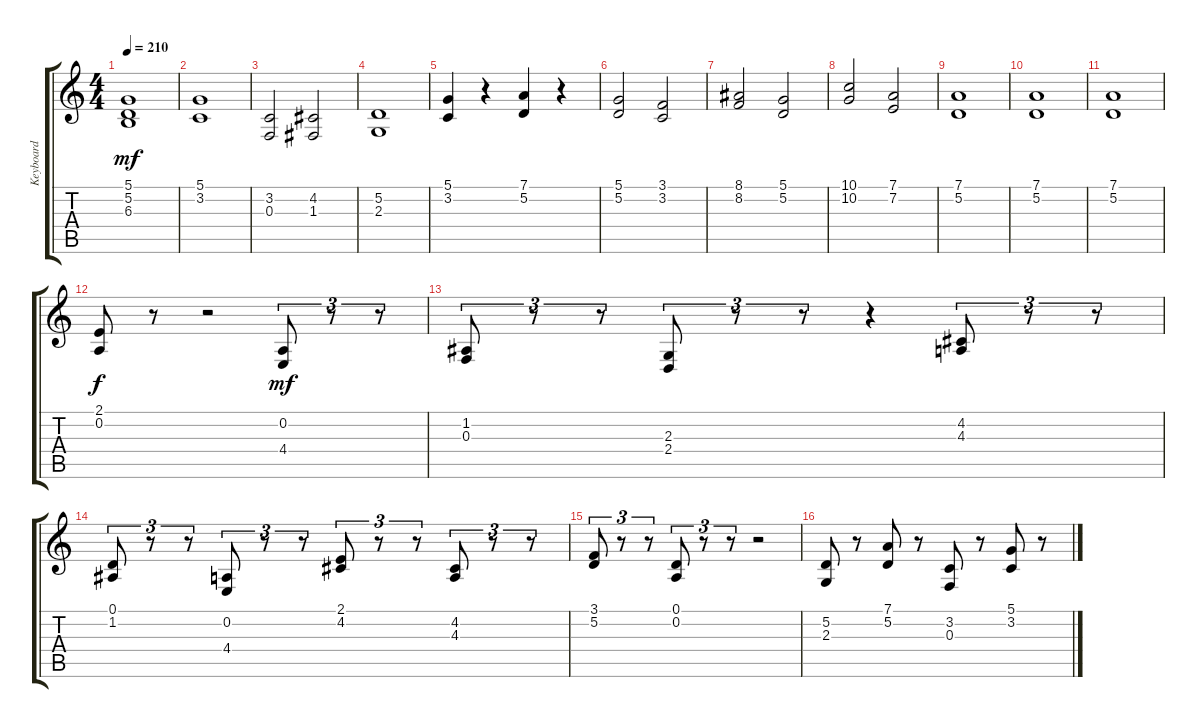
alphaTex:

\track ("Keyboard" "Keyboard") {instrument stringensemble1}
\staff {score tabs}
\tuning (D4 A3 F3 C3 G2 D2) {hide}
\ts (4 4)
\tempo 210
\clef g2
\ks c
(5.1 5.2 6.3).1{dy mf} |
(5.1 3.2).1 |
(3.2 0.3).2 (4.2 1.3).2 |
(5.2 2.3).1 |
(5.1 3.2).4 r.4 (7.1 5.2).4 r.4 |
(5.1 5.2).2 (3.1 3.2).2 |
(8.1 8.2).2 (5.1 5.2).2 |
(10.1 10.2).2 (7.1 7.2).2 |
(7.1 5.2).1 |
(7.1 5.2).1 |
(7.1 5.2).1 |
(2.1 0.2).8{dy f} r.8 r.2 (0.2 4.4).8{tu (3 2) dy mf instrument harpsichord} r.8{tu (3 2)} r.8{tu (3 2)} |
(1.2 0.3).8{tu (3 2)} r.8{tu (3 2)} r.8{tu (3 2)} (2.3 2.4).8{tu (3 2)} r.8{tu (3 2)} r.8{tu (3 2)} r.4 (4.2 4.3).8{tu (3 2)} r.8{tu (3 2)} r.8{tu (3 2)} |
(0.1 1.2).8{tu (3 2)} r.8{tu (3 2)} r.8{tu (3 2)} (0.2 4.4).8{tu (3 2)} r.8{tu (3 2)} r.8{tu (3 2)} (2.1 4.2).8{tu (3 2)} r.8{tu (3 2)} r.8{tu (3 2)} (4.2 4.3).8{tu (3 2)} r.8{tu (3 2)} r.8{tu (3 2)} |
(3.1 5.2).8{tu (3 2)} r.8{tu (3 2)} r.8{tu (3 2)} (0.1 0.2).8{tu (3 2)} r.8{tu (3 2)} r.8{tu (3 2)} r.2 |
(5.2 2.3).8{instrument stringensemble1} r.8 (7.1 5.2).8 r.8 (3.2 0.3).8 r.8 (5.1 3.2).8 r.8
